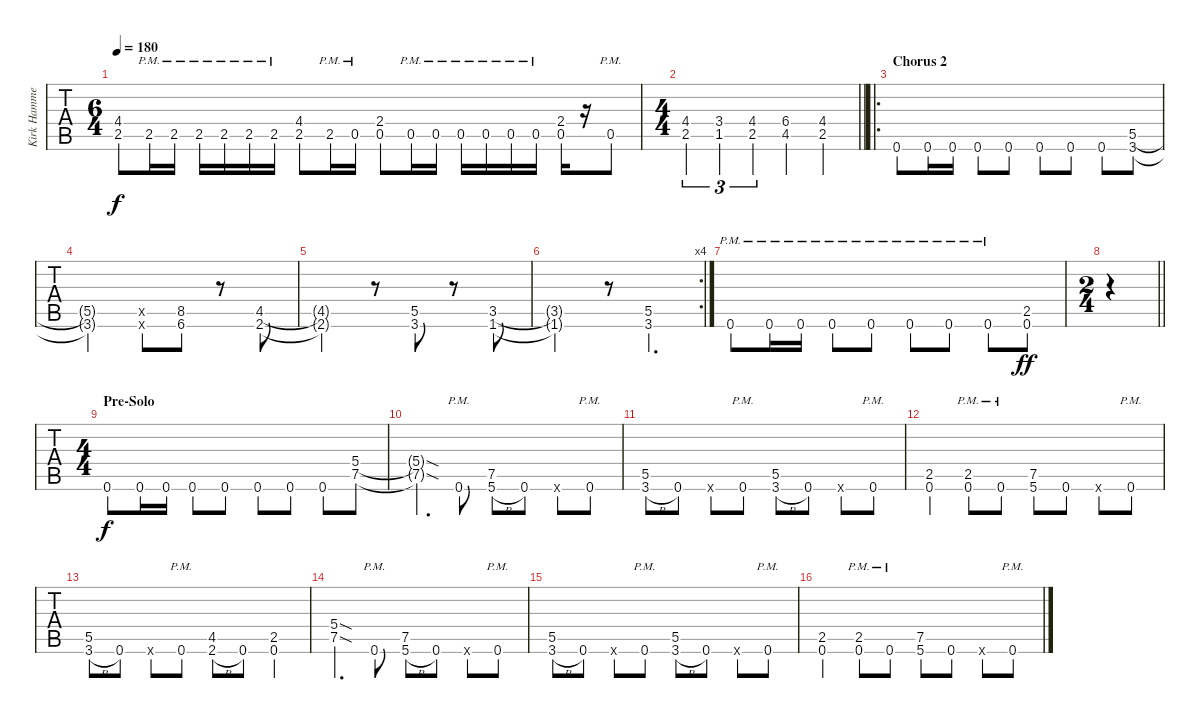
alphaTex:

\track ("Kirk Hammet" "Kirk Hamme") {instrument distortionguitar}
\staff {tabs}
\tuning (E4 B3 G3 D3 A2 E2) {hide}
\ts (6 4)
\tempo 180
\clef g2
\ks c
(4.4 2.5).8{dy f} 2.5{pm}.16 2.5{pm}.16 2.5{pm}.16 2.5{pm}.16 2.5{pm}.16 2.5{pm}.16 (4.4 2.5).8 2.5{pm}.16 0.5{pm}.16 (2.4 0.5).8 0.5{pm}.16 0.5{pm}.16 0.5{pm}.16 0.5{pm}.16 0.5{pm}.16 0.5{pm}.16 (2.4 0.5).16 r.16 0.5{pm}.8 |
\ts (4 4)
\barLineRight lightlight
(4.4 2.5).4{tu (3 2)} (3.4 1.5).4{tu (3 2)} (4.4 2.5).4{tu (3 2)} (6.4 4.5).4 (4.4 2.5).4 |
\ro
\section ("" "Chorus 2")
0.6.8 0.6.16 0.6.16 0.6.8 0.6.8 0.6.8 0.6.8 0.6.8 (5.5 3.6).8 |
(5.5{t} 3.6{t}).2 (5.5{x} 3.6{x}).8 (8.5 6.6).8 r.8 (4.5 2.6).8 |
(4.5{t} 2.6{t}).2 r.8 (5.5 3.6).8 r.8 (3.5 1.6).8 |
\rc 4
(3.5{t} 1.6{t}).2 r.8 (5.5 3.6).4{d} |
0.6{pm}.8 0.6{pm}.16 0.6{pm}.16 0.6{pm}.8 0.6{pm}.8 0.6{pm}.8 0.6{pm}.8 0.6{pm}.8 (2.5{ac} 0.6{ac}).8{dy ff} |
\ts (2 4)
\barLineRight lightlight
|
\ts (4 4)
\section ("" "Pre-Solo")
0.6.8{dy f} 0.6.16 0.6.16 0.6.8 0.6.8 0.6.8 0.6.8 0.6.8 (5.4 7.5).8 |
(5.4{sod t} 7.5{sod t}).4{d} 0.6{pm}.8 (7.5 5.6{h}).8 0.6.8 0.6{x}.8 0.6{pm}.8 |
(5.5 3.6{h}).8 0.6.8 0.6{x}.8 0.6{pm}.8 (5.5 3.6{h}).8 0.6.8 0.6{x}.8 0.6{pm}.8 |
(2.5 0.6).4 (2.5{pm} 0.6{pm}).8 0.6{pm}.8 (7.5 5.6).8 0.6.8 0.6{x}.8 0.6{pm}.8 |
(5.5 3.6{h}).8 0.6.8 0.6{x}.8 0.6{pm}.8 (4.5 2.6{h}).8 0.6.8 (2.5 0.6).4 |
(5.4{sod} 7.5{sod}).4{d} 0.6{pm}.8 (7.5 5.6{h}).8 0.6.8 0.6{x}.8 0.6{pm}.8 |
(5.5 3.6{h}).8 0.6.8 0.6{x}.8 0.6{pm}.8 (5.5 3.6{h}).8 0.6.8 0.6{x}.8 0.6{pm}.8 |
(2.5 0.6).4 (2.5{pm} 0.6{pm}).8 0.6{pm}.8 (7.5 5.6).8 0.6.8 0.6{x}.8 0.6{pm}.8
